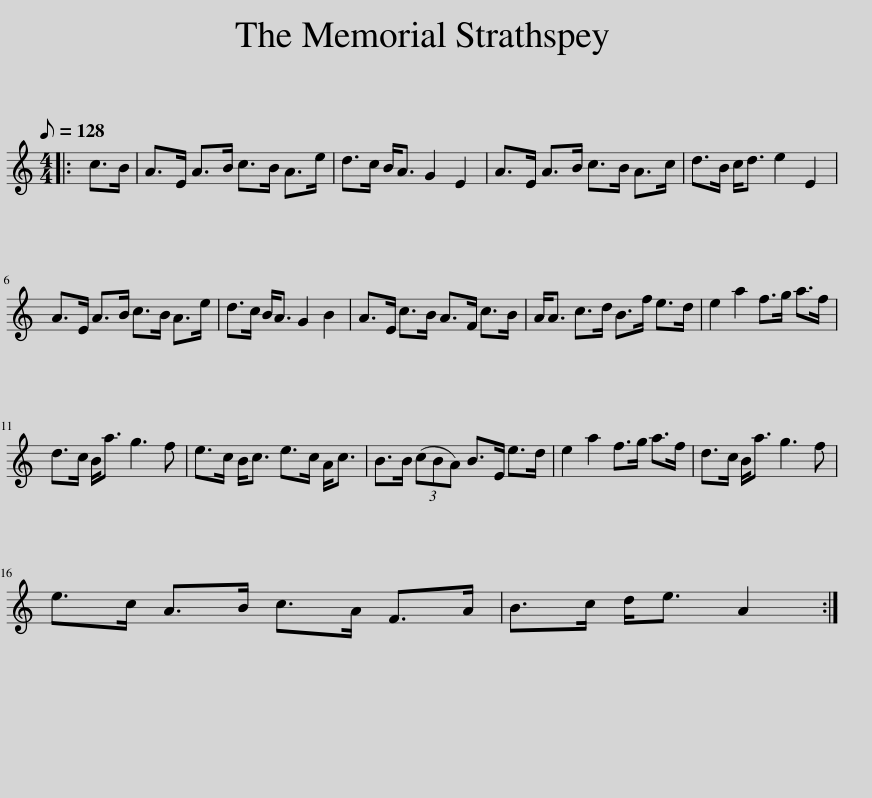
X:1
L:1/8
Q:1/8=128
M:4/4
I:linebreak $
K:C
V:1 treble
V:1
|: c>B | A>E A>B c>B A>e | d>c B<A G2 E2 | A>E A>B c>B A>c | d>B c<d e2 E2 |$ %5
 A>E A>B c>B A>e | d>c B<A G2 B2 | A>E c>B A>F c>B | A<A c>d B>f e>d | e2 a2 f>g a>f |$ %10
 d>c B<a g3 f | e>c B<c e>c A<c | B>B (3(cBA) B>E e>d | e2 a2 f>g a>f | d>c B<a g3 f |$ %15
 e>c A>B c>A F>A | B>c d<e A2 :| %17
